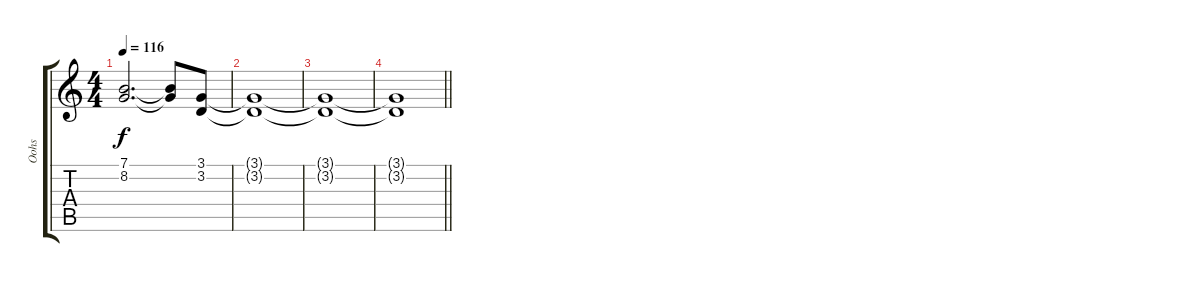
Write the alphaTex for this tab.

\track ("Oohs" "Oohs") {instrument voiceoohs}
\staff {score tabs}
\tuning (E4 B3 G3 D3 A2 E2) {hide}
\ts (4 4)
\tempo 116
\clef g2
\ks c
(7.1 8.2).2{d dy f} (7.1{t} 8.2{t}).8 (3.1 3.2).8 |
(3.1{t} 3.2{t}).1 |
(3.1{t} 3.2{t}).1 |
\barLineRight lightlight
(3.1{t} 3.2{t}).1
